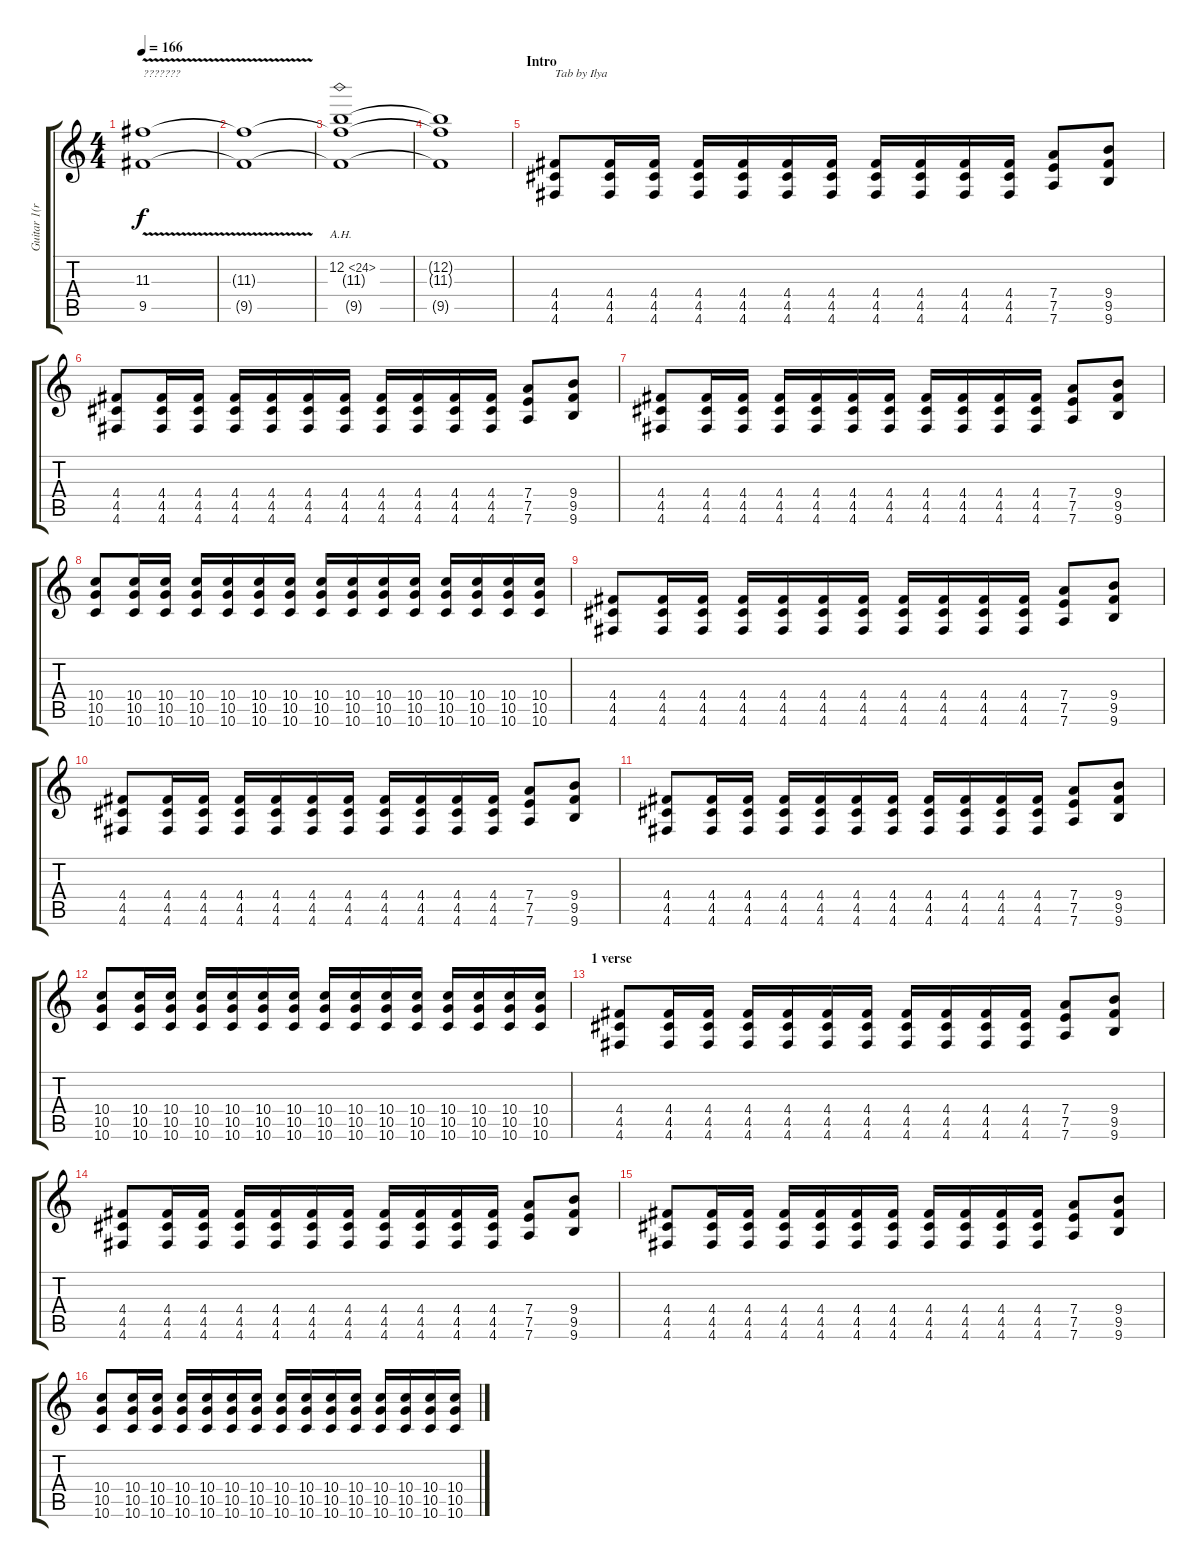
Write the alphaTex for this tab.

\track ("Guitar 1(rithm)" "Guitar 1(r") {instrument distortionguitar}
\staff {score tabs}
\tuning (E4 B3 G3 D3 A2 D2) {hide}
\ts (4 4)
\tempo 166
\clef g2
\ks c
(11.3 9.5{v}).1{txt "???????" dy f volume 4 instrument distortionguitar} |
(11.3{t} 9.5{t}).1{volume 16} |
(12.2{ah 12} 11.3{t} 9.5{t}).1 |
(12.2{t} 11.3{t} 9.5{t}).1 |
\section ("" "Intro")
(4.4 4.5 4.6).8{txt "Tab by Ilya"} (4.4 4.5 4.6).16 (4.4 4.5 4.6).16 (4.4 4.5 4.6).16 (4.4 4.5 4.6).16 (4.4 4.5 4.6).16 (4.4 4.5 4.6).16 (4.4 4.5 4.6).16 (4.4 4.5 4.6).16 (4.4 4.5 4.6).16 (4.4 4.5 4.6).16 (7.4 7.5 7.6).8 (9.4 9.5 9.6).8 |
(4.4 4.5 4.6).8{txt ""} (4.4 4.5 4.6).16 (4.4 4.5 4.6).16 (4.4 4.5 4.6).16 (4.4 4.5 4.6).16 (4.4 4.5 4.6).16 (4.4 4.5 4.6).16 (4.4 4.5 4.6).16 (4.4 4.5 4.6).16 (4.4 4.5 4.6).16 (4.4 4.5 4.6).16 (7.4 7.5 7.6).8 (9.4 9.5 9.6).8 |
(4.4 4.5 4.6).8 (4.4 4.5 4.6).16 (4.4 4.5 4.6).16 (4.4 4.5 4.6).16 (4.4 4.5 4.6).16 (4.4 4.5 4.6).16 (4.4 4.5 4.6).16 (4.4 4.5 4.6).16 (4.4 4.5 4.6).16 (4.4 4.5 4.6).16 (4.4 4.5 4.6).16 (7.4 7.5 7.6).8 (9.4 9.5 9.6).8 |
(10.4 10.5 10.6).8 (10.4 10.5 10.6).16 (10.4 10.5 10.6).16 (10.4 10.5 10.6).16 (10.4 10.5 10.6).16 (10.4 10.5 10.6).16 (10.4 10.5 10.6).16 (10.4 10.5 10.6).16 (10.4 10.5 10.6).16 (10.4 10.5 10.6).16 (10.4 10.5 10.6).16 (10.4 10.5 10.6).16 (10.4 10.5 10.6).16 (10.4 10.5 10.6).16 (10.4 10.5 10.6).16 |
(4.4 4.5 4.6).8 (4.4 4.5 4.6).16 (4.4 4.5 4.6).16 (4.4 4.5 4.6).16 (4.4 4.5 4.6).16 (4.4 4.5 4.6).16 (4.4 4.5 4.6).16 (4.4 4.5 4.6).16 (4.4 4.5 4.6).16 (4.4 4.5 4.6).16 (4.4 4.5 4.6).16 (7.4 7.5 7.6).8 (9.4 9.5 9.6).8 |
(4.4 4.5 4.6).8 (4.4 4.5 4.6).16 (4.4 4.5 4.6).16 (4.4 4.5 4.6).16 (4.4 4.5 4.6).16 (4.4 4.5 4.6).16 (4.4 4.5 4.6).16 (4.4 4.5 4.6).16 (4.4 4.5 4.6).16 (4.4 4.5 4.6).16 (4.4 4.5 4.6).16 (7.4 7.5 7.6).8 (9.4 9.5 9.6).8 |
(4.4 4.5 4.6).8 (4.4 4.5 4.6).16 (4.4 4.5 4.6).16 (4.4 4.5 4.6).16 (4.4 4.5 4.6).16 (4.4 4.5 4.6).16 (4.4 4.5 4.6).16 (4.4 4.5 4.6).16 (4.4 4.5 4.6).16 (4.4 4.5 4.6).16 (4.4 4.5 4.6).16 (7.4 7.5 7.6).8 (9.4 9.5 9.6).8 |
(10.4 10.5 10.6).8 (10.4 10.5 10.6).16 (10.4 10.5 10.6).16 (10.4 10.5 10.6).16 (10.4 10.5 10.6).16 (10.4 10.5 10.6).16 (10.4 10.5 10.6).16 (10.4 10.5 10.6).16 (10.4 10.5 10.6).16 (10.4 10.5 10.6).16 (10.4 10.5 10.6).16 (10.4 10.5 10.6).16 (10.4 10.5 10.6).16 (10.4 10.5 10.6).16 (10.4 10.5 10.6).16 |
\section ("" "1 verse")
(4.4 4.5 4.6).8 (4.4 4.5 4.6).16 (4.4 4.5 4.6).16 (4.4 4.5 4.6).16 (4.4 4.5 4.6).16 (4.4 4.5 4.6).16 (4.4 4.5 4.6).16 (4.4 4.5 4.6).16 (4.4 4.5 4.6).16 (4.4 4.5 4.6).16 (4.4 4.5 4.6).16 (7.4 7.5 7.6).8 (9.4 9.5 9.6).8 |
(4.4 4.5 4.6).8 (4.4 4.5 4.6).16 (4.4 4.5 4.6).16 (4.4 4.5 4.6).16 (4.4 4.5 4.6).16 (4.4 4.5 4.6).16 (4.4 4.5 4.6).16 (4.4 4.5 4.6).16 (4.4 4.5 4.6).16 (4.4 4.5 4.6).16 (4.4 4.5 4.6).16 (7.4 7.5 7.6).8 (9.4 9.5 9.6).8 |
(4.4 4.5 4.6).8 (4.4 4.5 4.6).16 (4.4 4.5 4.6).16 (4.4 4.5 4.6).16 (4.4 4.5 4.6).16 (4.4 4.5 4.6).16 (4.4 4.5 4.6).16 (4.4 4.5 4.6).16 (4.4 4.5 4.6).16 (4.4 4.5 4.6).16 (4.4 4.5 4.6).16 (7.4 7.5 7.6).8 (9.4 9.5 9.6).8 |
(10.4 10.5 10.6).8 (10.4 10.5 10.6).16 (10.4 10.5 10.6).16 (10.4 10.5 10.6).16 (10.4 10.5 10.6).16 (10.4 10.5 10.6).16 (10.4 10.5 10.6).16 (10.4 10.5 10.6).16 (10.4 10.5 10.6).16 (10.4 10.5 10.6).16 (10.4 10.5 10.6).16 (10.4 10.5 10.6).16 (10.4 10.5 10.6).16 (10.4 10.5 10.6).16 (10.4 10.5 10.6).16
